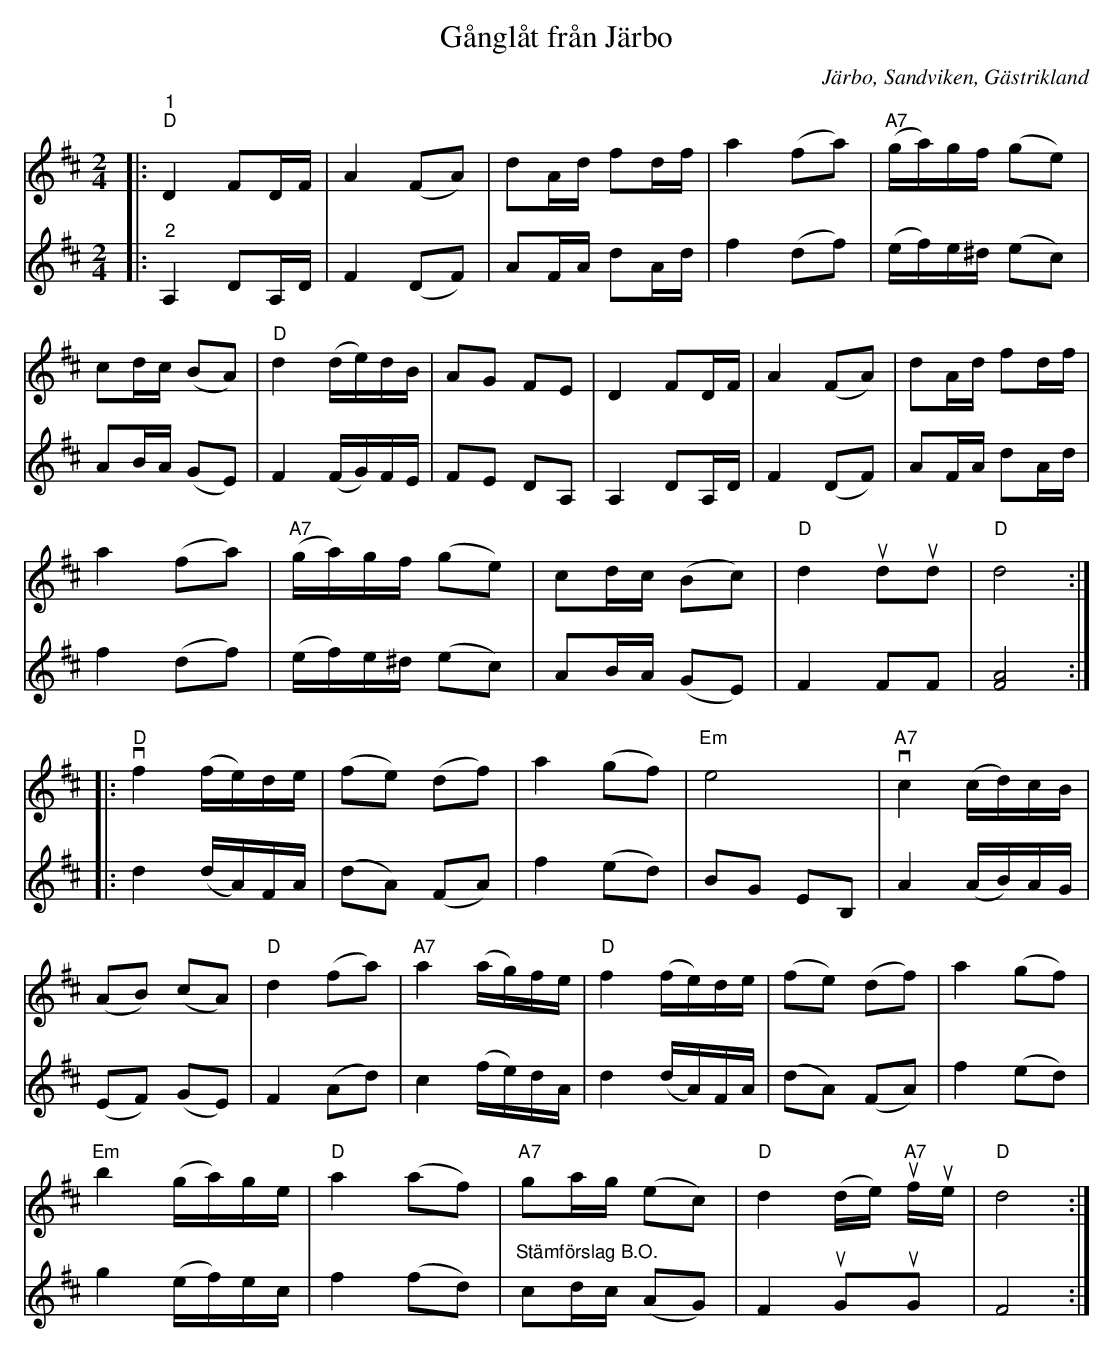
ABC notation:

X:1
T:Gånglåt från Järbo
O:Järbo, Sandviken, Gästrikland
L:1/8
M:2/4
K:D
V:1
|:"^1" "D" D2 FD/F/ | A2 (FA) | dA/d/ fd/f/ | a2 (fa) |"A7" (g/a/)g/f/ (ge) |
cd/c/ (BA) | "D" d2 (d/e/)d/B/ | AG FE | D2 FD/F/ | A2 (FA) | dA/d/ fd/f/ |
a2 (fa) |"A7" (g/a/)g/f/ (ge) | cd/c/ (Bc) |"D" d2u dud |"D" d4 ::
v"D" f2 (f/e/)d/e/ | (fe) (df) | a2 (gf) |"Em" e4 |v "A7" c2 (c/d/)c/B/ |
(AB) (cA) |"D" d2 (fa) | "A7" a2 (a/g/)f/e/ | "D" f2 (f/e/)d/e/ | (fe) (df) | a2 (gf) |
"Em" b2 (g/a/)g/e/ |"D" a2 (af) |"A7" ga/g/ (ec) |"D" d2 (d/e/)"A7" uf/ue/ | "D" d4 :|
V:2
|:"^2" A,2 DA,/D/ | F2 (DF) | AF/A/ dA/d/ | f2 (df) | (e/f/)e/^d/ (ec) |
AB/A/ (GE) | F2 (F/G/)F/E/ | FE DA, | A,2 DA,/D/ | F2 (DF) | AF/A/ dA/d/ |
f2 (df) | (e/f/)e/^d/ (ec) | AB/A/ (GE) | F2 FF | [FA]4 ::
d2 (d/A/)F/A/ | (dA) (FA) | f2 (ed) | BG EB, | A2 (A/B/)A/G/ |
(EF) (GE) | F2 (Ad) | c2 (f/e/)d/A/ | d2 (d/A/)F/A/ | (dA) (FA) | f2 (ed) |
g2 (e/f/)e/c/ | f2 (fd) | "^Stämförslag B.O."cd/c/ (AG) | F2 uGuG | F4 :|
